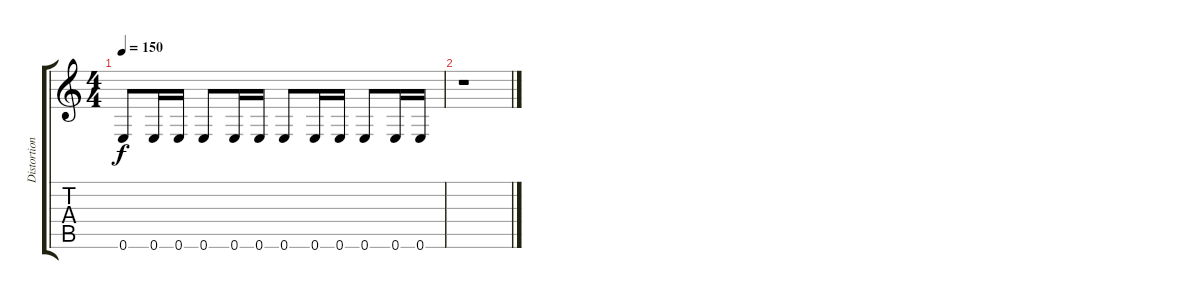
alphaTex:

\track ("Distortion Guitar (background)" "Distortion") {instrument distortionguitar}
\staff {score tabs}
\tuning (E4 B3 G3 D3 A2 E2) {hide}
\ts (4 4)
\tempo 150
\clef g2
\ks c
0.6.8{dy f volume 1} 0.6.16 0.6.16 0.6.8 0.6.16 0.6.16 0.6.8{volume 1} 0.6.16 0.6.16 0.6.8 0.6.16 0.6.16 |
r.1
